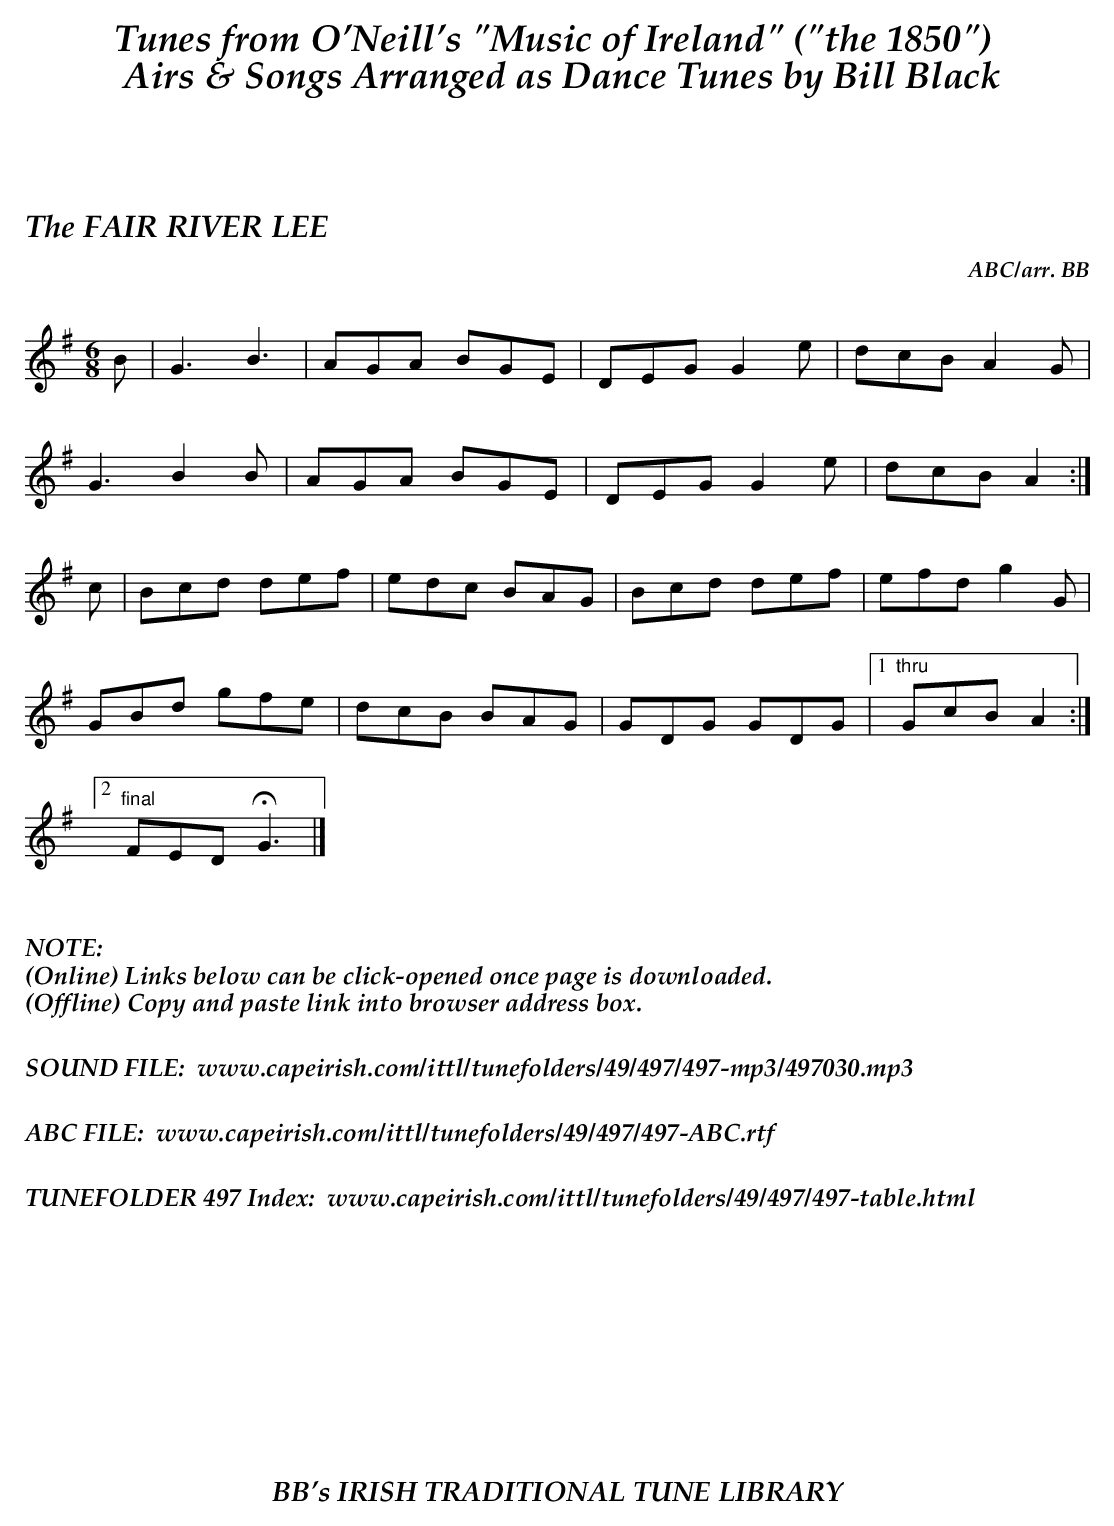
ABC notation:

X:1
T:FAIR RIVER LEE, The
C:ABC/arr. BB
M:6/8
L:1/8
K:G
B|G3B3|AGA BGE|DEG G2e|dcB A2G|
G3B2B|AGA BGE|DEG G2e|dcB A2 :|
c|Bcd def|edc BAG|Bcd def|efd g2G|
GBd gfe|dcB BAG|GDG GDG|1 "thru"GcB A2 :|
[2 "final"FED HG3|]
%%vskip .3in
%%textoption left
%%textfont "Palatino-BoldItalic" 16
%%begintext
%%NOTE:
(Online) Links below can be click-opened once page is downloaded.
(Offline) Copy and paste link into browser address box.
%%
%%
SOUND FILE:  www.capeirish.com/ittl/tunefolders/49/497/497-mp3/497030.mp3
%%
%%
ABC FILE:  www.capeirish.com/ittl/tunefolders/49/497/497-ABC.rtf
%%
%%
TUNEFOLDER 497 Index:  www.capeirish.com/ittl/tunefolders/49/497/497-table.html
